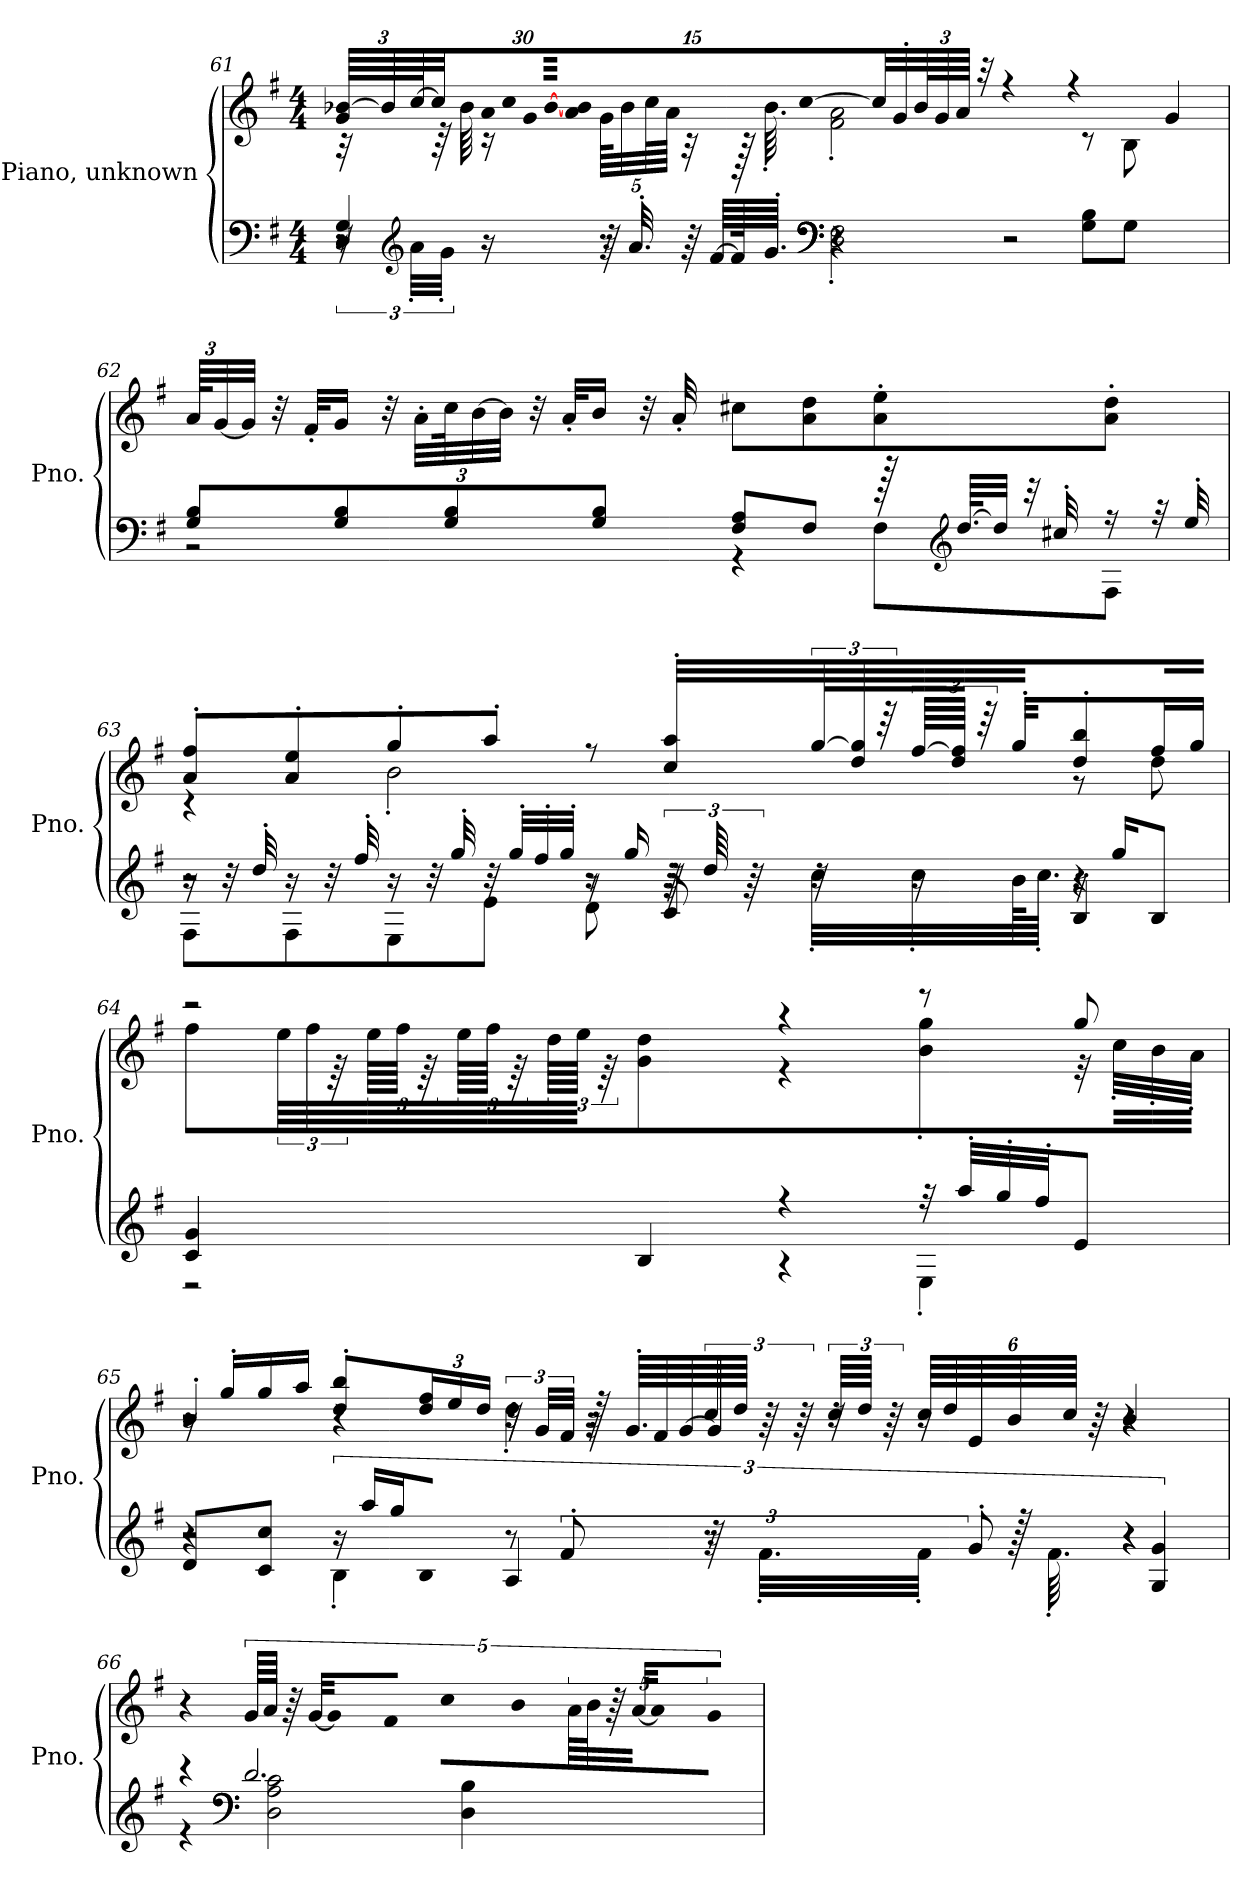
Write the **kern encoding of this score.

**kern	**kern
*part1	*part1
*staff2	*staff1
*I"Piano, unknown	*
*I'Pno.	*
!!LO:LB:g=z
*clefF4	*clefG2
*k[f#]	*k[f#]
*M4/4	*M4/4
=61	=61
*^	*
*	*^	*
*	*	*	*Xbrackettup
*	*	*	*^
8r	48r	4D/ 4G/	96g/ [96b-X/LLLL	32r
.	.	.	96b-/]	.
*clefG2	*	*	*	*
.	48a'\LLL	.	[96cc/J	.
.	.	.	32cc/]	64r
.	48g'\JJJ	.	.	.
.	.	.	.	64b-\
!	!	!	!LO:N:vis=256	!
.	16r	.	1920%17a/LL	16r
!	!	!	!LO:N:vis=256	!
.	.	.	1920%17cc/	.
!	!	!	!LO:N:vis=256	!
.	.	.	1920%17g/J	.
!	!	!	!LO:N:vis=64	!
.	.	.	[960%17b-/	.
.	.	.	1920ryy	.
!	!	!	!LO:N:vis=256	!
.	.	.	1920%17a/ 1920%17b-/]L	.
!	!	!	!LO:N:vis=256	!
.	.	.	[1920%17cc/JJ	.
64r	8r	.	32cc/]	80g\KLLL
.	.	.	.	40b-\
32.a'/	.	.	.	.
.	.	.	32g'/	.
.	.	.	.	80cc\L
.	.	.	.	80a\JJJJ
64r	.	.	96b-/L	32r
.	.	.	96g/	.
[64f#/LLLL	.	.	.	.
.	.	.	96a/JJJJ	.
128f#/K]	.	.	32r	128r
64.g'/JJJJ	.	.	.	64.b-'\
*clefF4	*	*	*	*
4r	2D\' 2F#\'	4r	4r	2f#\' 2a\'
2r	.	2r	4r	.
.	8G\ 8B\L	.	4g/	8r
.	8G\J	.	.	8B\
*	*v	*v	*	*
*	*	*v	*v
!!LO:LB:g=z
=62	=62	=62
8G/ 8B/L	2r	96a/KLLL
.	.	[48g/
.	.	32g/JJJ]
.	.	32r
.	.	32f#'/KLL
8G/ 8B/	.	16g/JJ
.	.	32r
.	.	32a'\LLL
8G/ 8B/	.	96cc\K
.	.	[48b\
.	.	32b\JJJ]
.	.	32r
.	.	32a'/KLL
8G/ 8B/J	.	16b/JJ
.	.	32r
.	.	32a'/
8F#/ 8A/L	4r	8cc#X\L
8F#/J	.	8a\ 8dd\
128r	8F#\L	8a\' 8ee\'
*clefG2	*	*
[64.dd/KLLL	.	.
32dd/JJJ]	.	.
32r	.	.
32cc#X'/	.	.
16r	8F#\J	8a\' 8dd\'J
32r	.	.
32ee'/	.	.
!!LO:PB:g=z
=63	=63	=63
*	*^	*^
16r	8F#\L	2r	8a/' 8ff#/'L	4r
32r	.	.	.	.
32dd'/	.	.	.	.
16r	8F#\	.	8a/' 8ee/'	.
32r	.	.	.	.
32ff#'/	.	.	.	.
16r	8E\	.	8gg'/	2b'\
32r	.	.	.	.
32gg'/	.	.	.	.
32r	8e\J	.	8aa'/J	.
32gg'/LLL	.	.	.	.
32ff#'/	.	.	.	.
32gg'/JJJ	.	.	.	.
16r	8d\	8r	8r	.
16gg/	.	.	.	.
96r	32r	8c/	32cc/' 32aa/'LLL	.
96dd/	.	.	.	.
96r	.	.	.	.
*	*	*	*brackettup	*
32r	32cc'\LLL	.	[96gg/L	.
.	.	.	96dd/ 96gg/]JJJJ	.
.	.	.	96r	.
16r	32cc'\	.	[96ff#/LLLL	.
.	.	.	96dd/ 96ff#/]JJJJ	.
.	.	.	96r	.
.	128b\KL	.	32gg'/KKL	.
.	64.cc'\JJJJ	.	.	.
16r	4r	4B'/	8dd/' 8bb/'	8r
16gg/KL	.	.	.	.
8B/J	.	.	16ff#/L	8dd\
.	.	.	16gg/JJ	.
*	*v	*v	*	*
!!LO:LB:g=z	!!
=64	=64	=64	=64
4c/ 4g/	2r	2r	8ff#\L
.	.	.	96ee\LLL
.	.	.	96ff#\JJJJ
.	.	.	96r
.	.	.	96ee\LLLL
.	.	.	96ff#\JJJJ
.	.	.	96r
.	.	.	96ee\LLLL
.	.	.	96ff#\JJJJ
.	.	.	96r
.	.	.	96dd\LLLL
.	.	.	96ee\JJJJ
.	.	.	96r
4B/	.	.	4g\ 4dd\
4r	4r	4r	4r
32r	4E'\	8r	8b\' 8gg\'
32aa'/LLL	.	.	.
32gg'/	.	.	.
32ff#'/JJ	.	.	.
8e/J	.	8gg/	32r
.	.	.	32cc'\LLL
.	.	.	32b'\
.	.	.	32a'\JJJ
!!LO:LB:g=z
=65	=65	=65	=65
*	*^	*	*^
8d/L	4r	2r	16r	2r	4b'/
.	.	.	16gg'/LL	.	.
8c/ 8cc/J	.	.	16gg/	.	.
.	.	.	16aa/JJ	.	.
24r	4B'\	.	8dd/' 8bb/'L	.	4r
24aa/LL	.	.	.	.	.
24gg/J	.	.	.	.	.
*	*	*	*Xbrackettup	*	*
8B/J	.	.	24dd/ 24ff#/L	.	.
.	.	.	24ee/	.	.
.	.	.	24dd/JJ	.	.
*	*	*	*brackettup	*	*
12f#'/	8r	4A/	48r	4dd'\	16r
.	.	.	48g/LLL	.	.
.	.	.	48f#/JJJ	.	.
.	.	.	16r	.	128r
.	.	.	.	.	64.g'/LLLL
12r	.	.	.	.	.
.	.	.	.	.	64f#/
.	.	.	.	.	[64g/
.	64r	.	96cc/LLLL	.	64g/JJJJ]
.	.	.	96dd/JJJJ	.	.
.	32.f#'\LLL	.	.	.	64r
.	.	.	96r	.	.
.	.	.	96cc/LLLL	.	32r
12g'/	.	.	96dd/JJJJ	.	.
.	.	.	96r	.	.
*	*	*	*Xbrackettup	*	*
.	32f#'\JJJ	.	96cc/LLLL	.	16r
.	.	.	96dd/	.	.
.	.	.	96e/	.	.
*	*	*	*brackettup	*	*
.	128r	.	96b/	.	.
.	64.f#'\	.	.	.	.
.	.	.	96cc/JJJJ	.	.
.	.	.	96r	.	.
4G/ 4g/	4r	4r	4b/	4r	4r
*	*v	*v	*	*	*
*	*	*v	*v	*v
!!LO:LB:g=z
=66	=66	=66
4r	4r	4r
*clefF4	*	*
2.d/	2D\ 2A\ 2c\	80g/LLLL
.	.	80a/JJJJ
.	.	80r
.	.	[40g/KLL
.	.	16g/J]
.	.	8f#/J
.	.	8cc\L
.	.	8b\
.	4D\ 4B\	80a\LLL
.	.	80b\JJJJ
.	.	80r
.	.	[40a/KLL
.	.	16a/J]
.	.	8g/J
*v	*v	*
=	=
*-	*-
